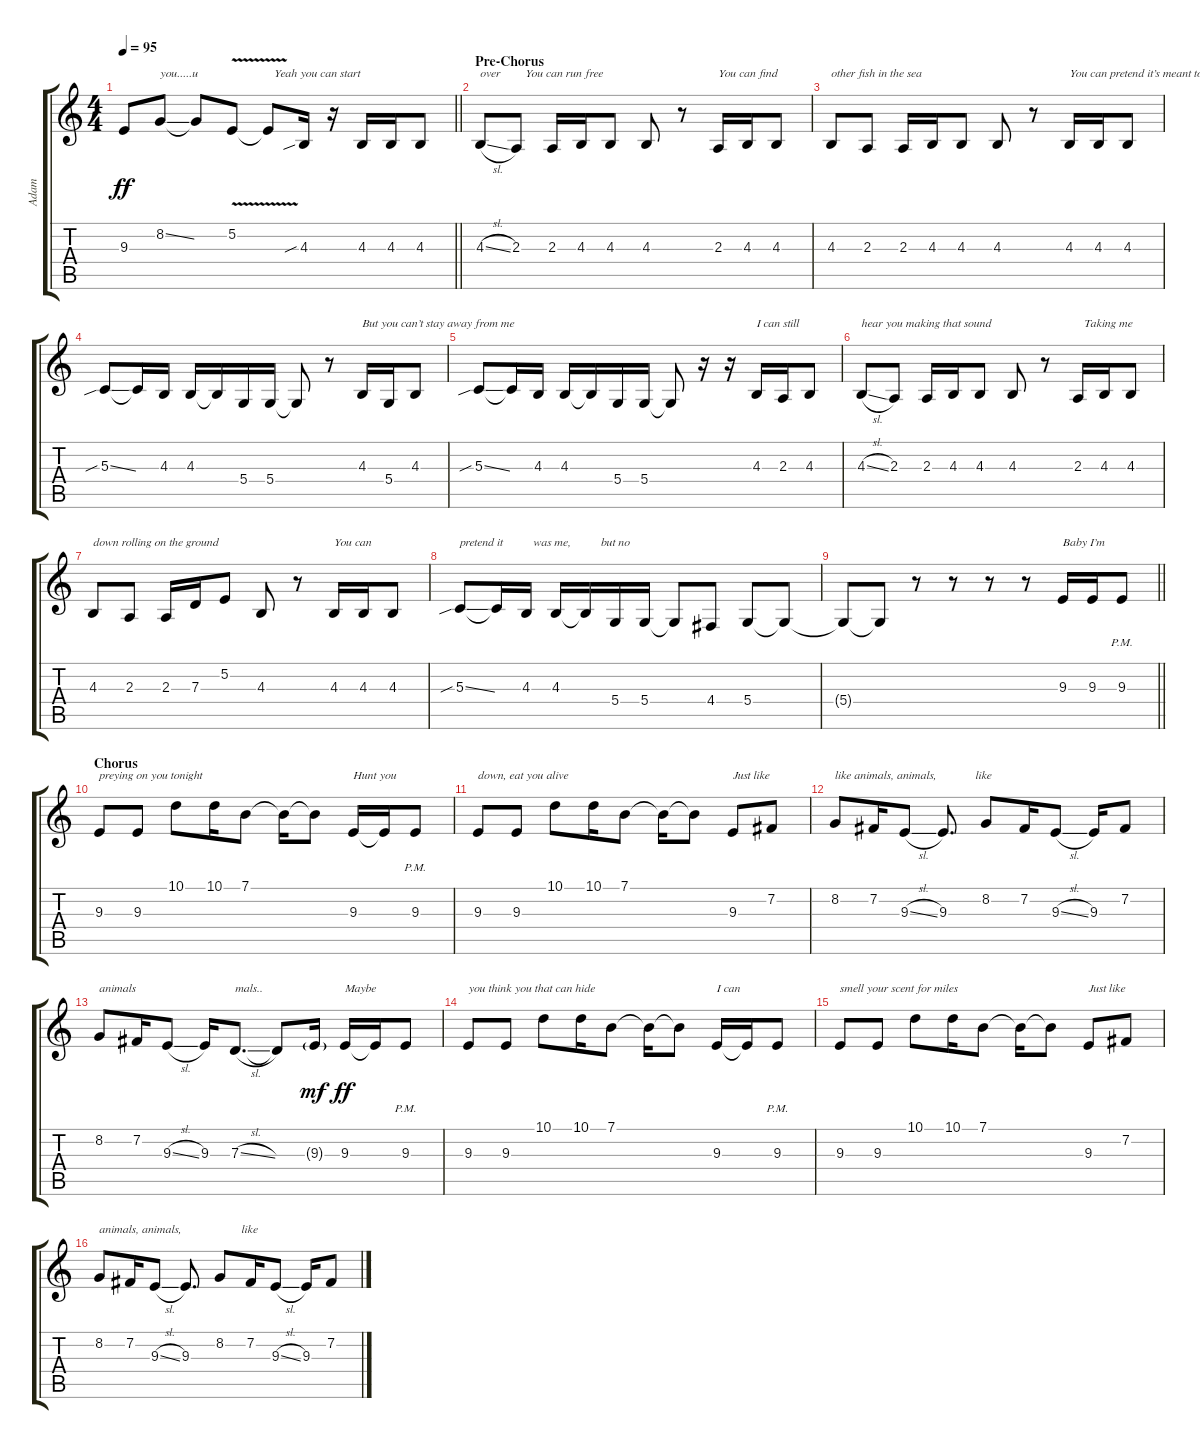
\track ("Adam" "Adam") {instrument lead1square}
\staff {score tabs}
\tuning (E4 B3 G3 D3 A2 E2) {hide}
\ts (4 4)
\tempo 95
\clef g2
\barLineRight lightlight
\ks c
9.3{t}.8{dy ff} 8.2{ss}.8{txt "you.....u"} 8.2{t}.8 5.2{v}.8 5.2{t}.8{txt "  Yeah you can start "} 4.3{sib}.16 r.16 4.3.16 4.3.16 4.3.8 |
\section ("" "Pre-Chorus")
4.3{sl}.8{txt "over"} 2.3.8{txt "   You can run free"} 2.3.16 4.3.16 4.3.8 4.3.8 r.8 2.3.16{txt "You can find "} 4.3.16 4.3.8 |
4.3.8{txt "other fish in the sea"} 2.3.8 2.3.16 4.3.16 4.3.8 4.3.8 r.8 4.3.16{txt "You can pretend it’s meant to be"} 4.3.16 4.3.8 |
5.3{sib ss}.8 5.3{t}.16 4.3.16 4.3.16 4.3{t}.16 5.4.16 5.4.16 5.4{t}.8 r.8 4.3.16{txt "But you can’t stay away from me"} 5.4.16 4.3.8 |
5.3{sib ss}.8 5.3{t}.16 4.3.16 4.3.16 4.3{t}.16 5.4.16 5.4.16 5.4{t}.8 r.16 r.16 4.3.16{txt "I can still "} 2.3.16 4.3.8 |
4.3{sl}.8{txt "hear you making that sound"} 2.3.8 2.3.16 4.3.16 4.3.8 4.3.8 r.8 2.3.16{txt "  Taking me "} 4.3.16 4.3.8 |
4.3.8{txt "down rolling on the ground"} 2.3.8 2.3.16 7.3.16 5.2.8 4.3.8 r.8 4.3.16{txt "You can "} 4.3.16 4.3.8 |
5.3{sib ss}.8{txt "pretend it          was me,          but no"} 5.3{t}.16 4.3.16 4.3.16 4.3{t}.16 5.4.16 5.4.16 5.4{t}.8 4.4.8 5.4.8 5.4{t}.8 |
\barLineRight lightlight
5.4{t}.8 5.4{t}.8 r.8 r.8 r.8 r.8 9.3.16{txt "Baby I’m "} 9.3.16 9.3{pm}.8 |
\section ("" "Chorus")
9.3.8{txt "preying on you tonight"} 9.3.8 10.1.8 10.1.16 7.1.8 7.1{t}.16 7.1{t}.8 9.3.16{txt "Hunt you "} 9.3{t}.16 9.3{pm}.8 |
9.3.8{txt "down, eat you alive"} 9.3.8 10.1.8 10.1.16 7.1.8 7.1{t}.16 7.1{t}.8 9.3.8{txt "Just like "} 7.2.8 |
8.2.8{txt "like animals, animals,             like "} 7.2.16 9.3{sl}.8 9.3.8{d} 8.2.8 7.2.16 9.3{sl}.8 9.3.16 7.2.8 |
8.2.8{txt "animals"} 7.2.16 9.3{sl}.8 9.3.16 7.3{sl}.8{d txt "mals.."} 7.3{t}.8 9.3{g}.16{dy mf} 9.3.16{txt "Maybe " dy ff} 9.3{t}.16 9.3{pm}.8 |
9.3.8{txt "you think you that can hide"} 9.3.8 10.1.8 10.1.16 7.1.8 7.1{t}.16 7.1{t}.8 9.3.16{txt "I can "} 9.3{t}.16 9.3{pm}.8 |
9.3.8{txt "smell your scent for miles"} 9.3.8 10.1.8 10.1.16 7.1.8 7.1{t}.16 7.1{t}.8 9.3.8{txt "Just like "} 7.2.8 |
8.2.8{txt "animals, animals,                    like "} 7.2.16 9.3{sl}.8 9.3.8{d} 8.2.8 7.2.16 9.3{sl}.8 9.3.16 7.2.8
